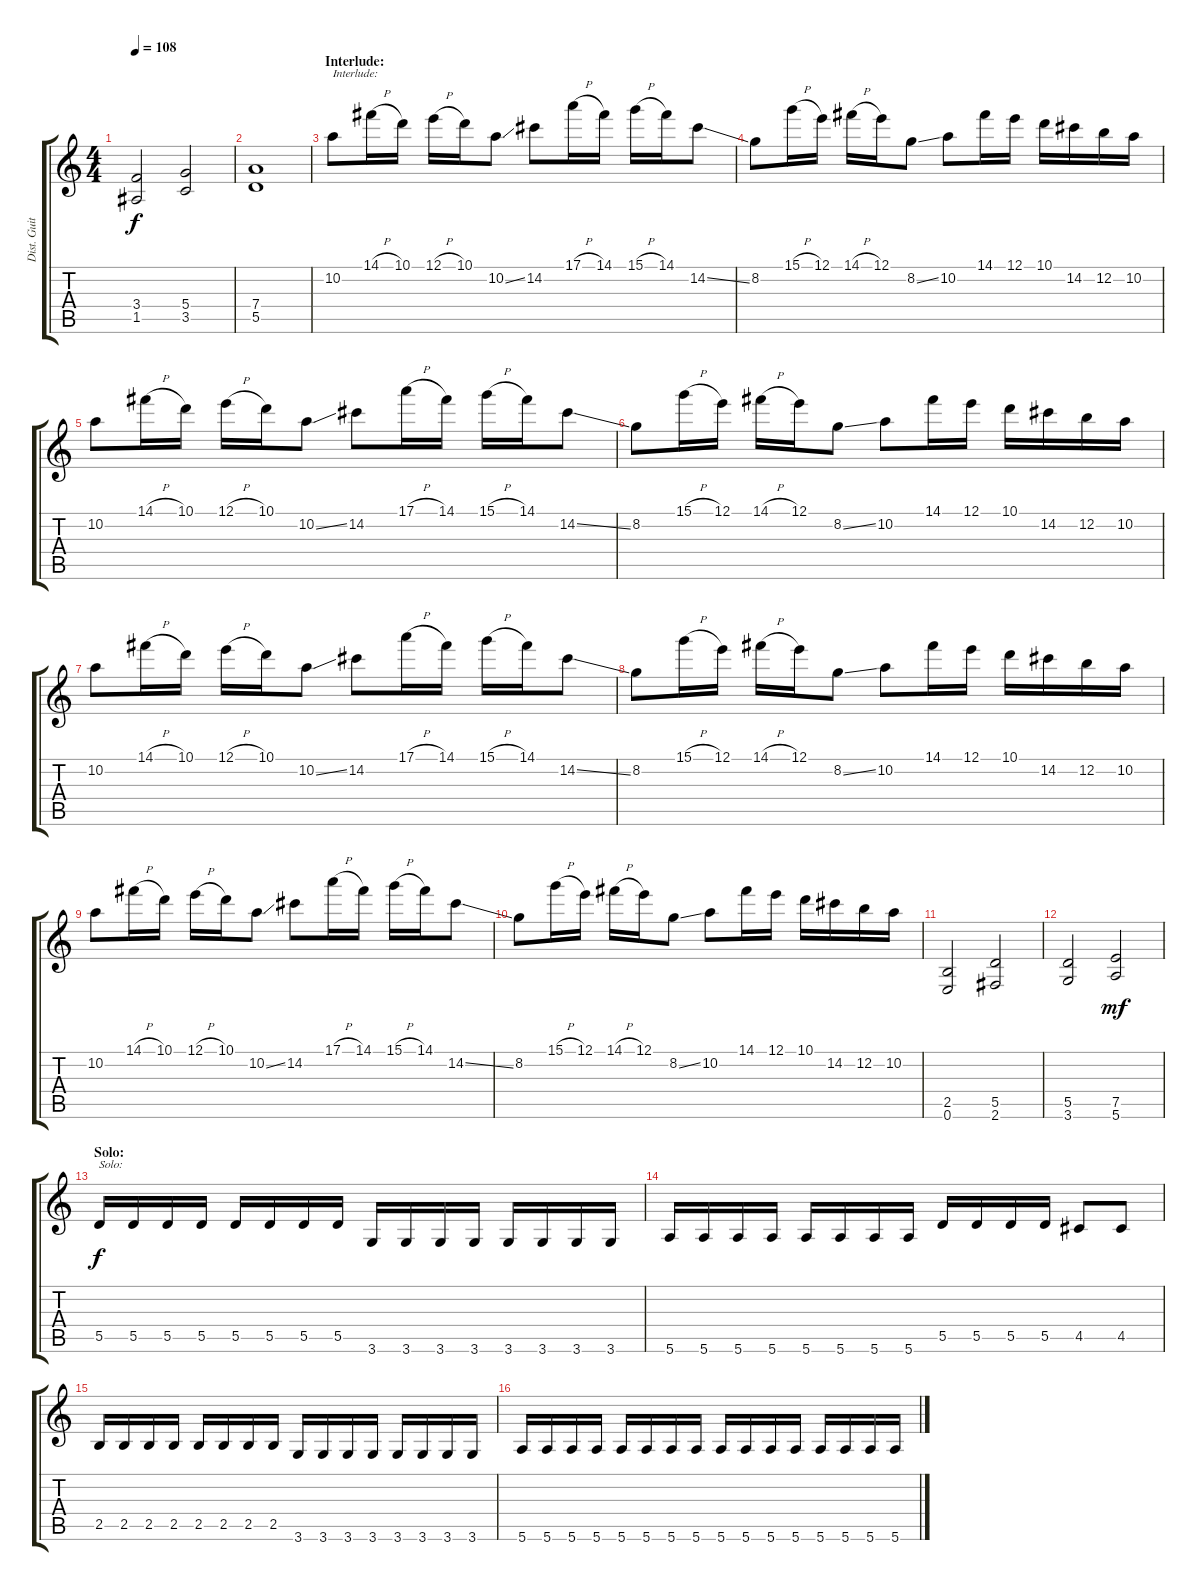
\track ("Dist. Guitar 1" "Dist. Guit") {instrument distortionguitar}
\staff {score tabs}
\tuning (E4 B3 G3 D3 A2 E2) {hide}
\ts (4 4)
\tempo 108
\clef g2
\ks c
(3.4 1.5).2{dy f} (5.4 3.5).2 |
(7.4 5.5).1 |
\section ("" "Interlude:")
10.2.8{txt "Interlude:"} 14.1{h}.16 10.1.16 12.1{h}.16 10.1.16 10.2{ss}.8 14.2.8 17.1{h}.16 14.1.16 15.1{h}.16 14.1.16 14.2{ss}.8 |
8.2.8 15.1{h}.16 12.1.16 14.1{h}.16 12.1.16 8.2{ss}.8 10.2.8 14.1.16 12.1.16 10.1.16 14.2.16 12.2.16 10.2.16 |
10.2.8 14.1{h}.16 10.1.16 12.1{h}.16 10.1.16 10.2{ss}.8 14.2.8 17.1{h}.16 14.1.16 15.1{h}.16 14.1.16 14.2{ss}.8 |
8.2.8 15.1{h}.16 12.1.16 14.1{h}.16 12.1.16 8.2{ss}.8 10.2.8 14.1.16 12.1.16 10.1.16 14.2.16 12.2.16 10.2.16 |
10.2.8 14.1{h}.16 10.1.16 12.1{h}.16 10.1.16 10.2{ss}.8 14.2.8 17.1{h}.16 14.1.16 15.1{h}.16 14.1.16 14.2{ss}.8 |
8.2.8 15.1{h}.16 12.1.16 14.1{h}.16 12.1.16 8.2{ss}.8 10.2.8 14.1.16 12.1.16 10.1.16 14.2.16 12.2.16 10.2.16 |
10.2.8 14.1{h}.16 10.1.16 12.1{h}.16 10.1.16 10.2{ss}.8 14.2.8 17.1{h}.16 14.1.16 15.1{h}.16 14.1.16 14.2{ss}.8 |
8.2.8 15.1{h}.16 12.1.16 14.1{h}.16 12.1.16 8.2{ss}.8 10.2.8 14.1.16 12.1.16 10.1.16 14.2.16 12.2.16 10.2.16 |
(2.5 0.6).2 (5.5 2.6).2 |
(5.5 3.6).2 (7.5 5.6).2{dy mf} |
\section ("" "Solo:")
5.5.16{txt "Solo:" dy f} 5.5.16 5.5.16 5.5.16 5.5.16 5.5.16 5.5.16 5.5.16 3.6.16 3.6.16 3.6.16 3.6.16 3.6.16 3.6.16 3.6.16 3.6.16 |
5.6.16 5.6.16 5.6.16 5.6.16 5.6.16 5.6.16 5.6.16 5.6.16 5.5.16 5.5.16 5.5.16 5.5.16 4.5.8 4.5.8 |
2.5.16 2.5.16 2.5.16 2.5.16 2.5.16 2.5.16 2.5.16 2.5.16 3.6.16 3.6.16 3.6.16 3.6.16 3.6.16 3.6.16 3.6.16 3.6.16 |
5.6.16 5.6.16 5.6.16 5.6.16 5.6.16 5.6.16 5.6.16 5.6.16 5.6.16 5.6.16 5.6.16 5.6.16 5.6.16 5.6.16 5.6.16 5.6.16
